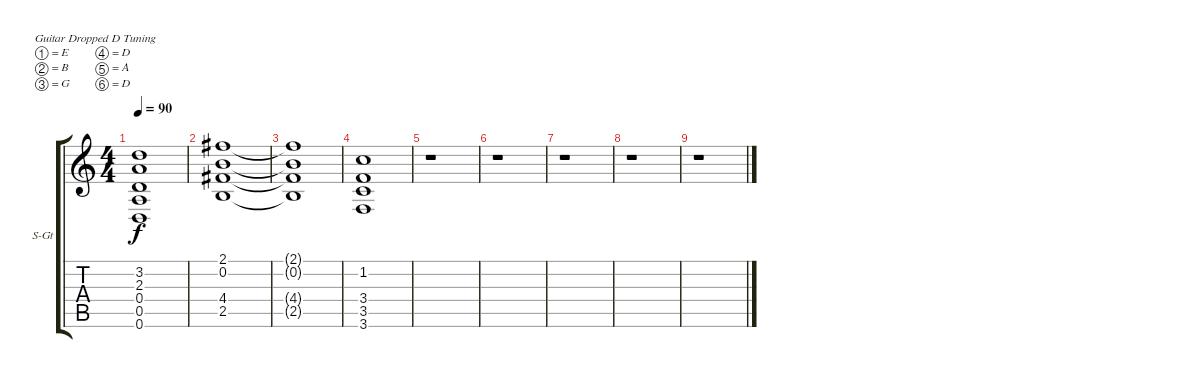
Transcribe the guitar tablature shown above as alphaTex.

\bracketExtendMode groupsimilarinstruments
\firstSystemTrackNameOrientation horizontal
\otherSystemsTrackNameOrientation horizontal
\track ("Синтезатор" "S-Gt") {instrument pad4choir}
\staff {score tabs}
\tuning (E4 B3 G3 D3 A2 D2)
\displaytranspose 12
\ts (4 4)
\tempo 90
\clef g2
\ks c
(3.2 2.3 0.4 0.5 0.6).1{dy f} |
(2.1 0.2 4.4 2.5).1 |
(2.1{t} 0.2{t} 4.4{t} 2.5{t}).1 |
(1.2 3.4 3.5 3.6).1 |
r.1 |
r.1 |
r.1 |
r.1 |
r.1
